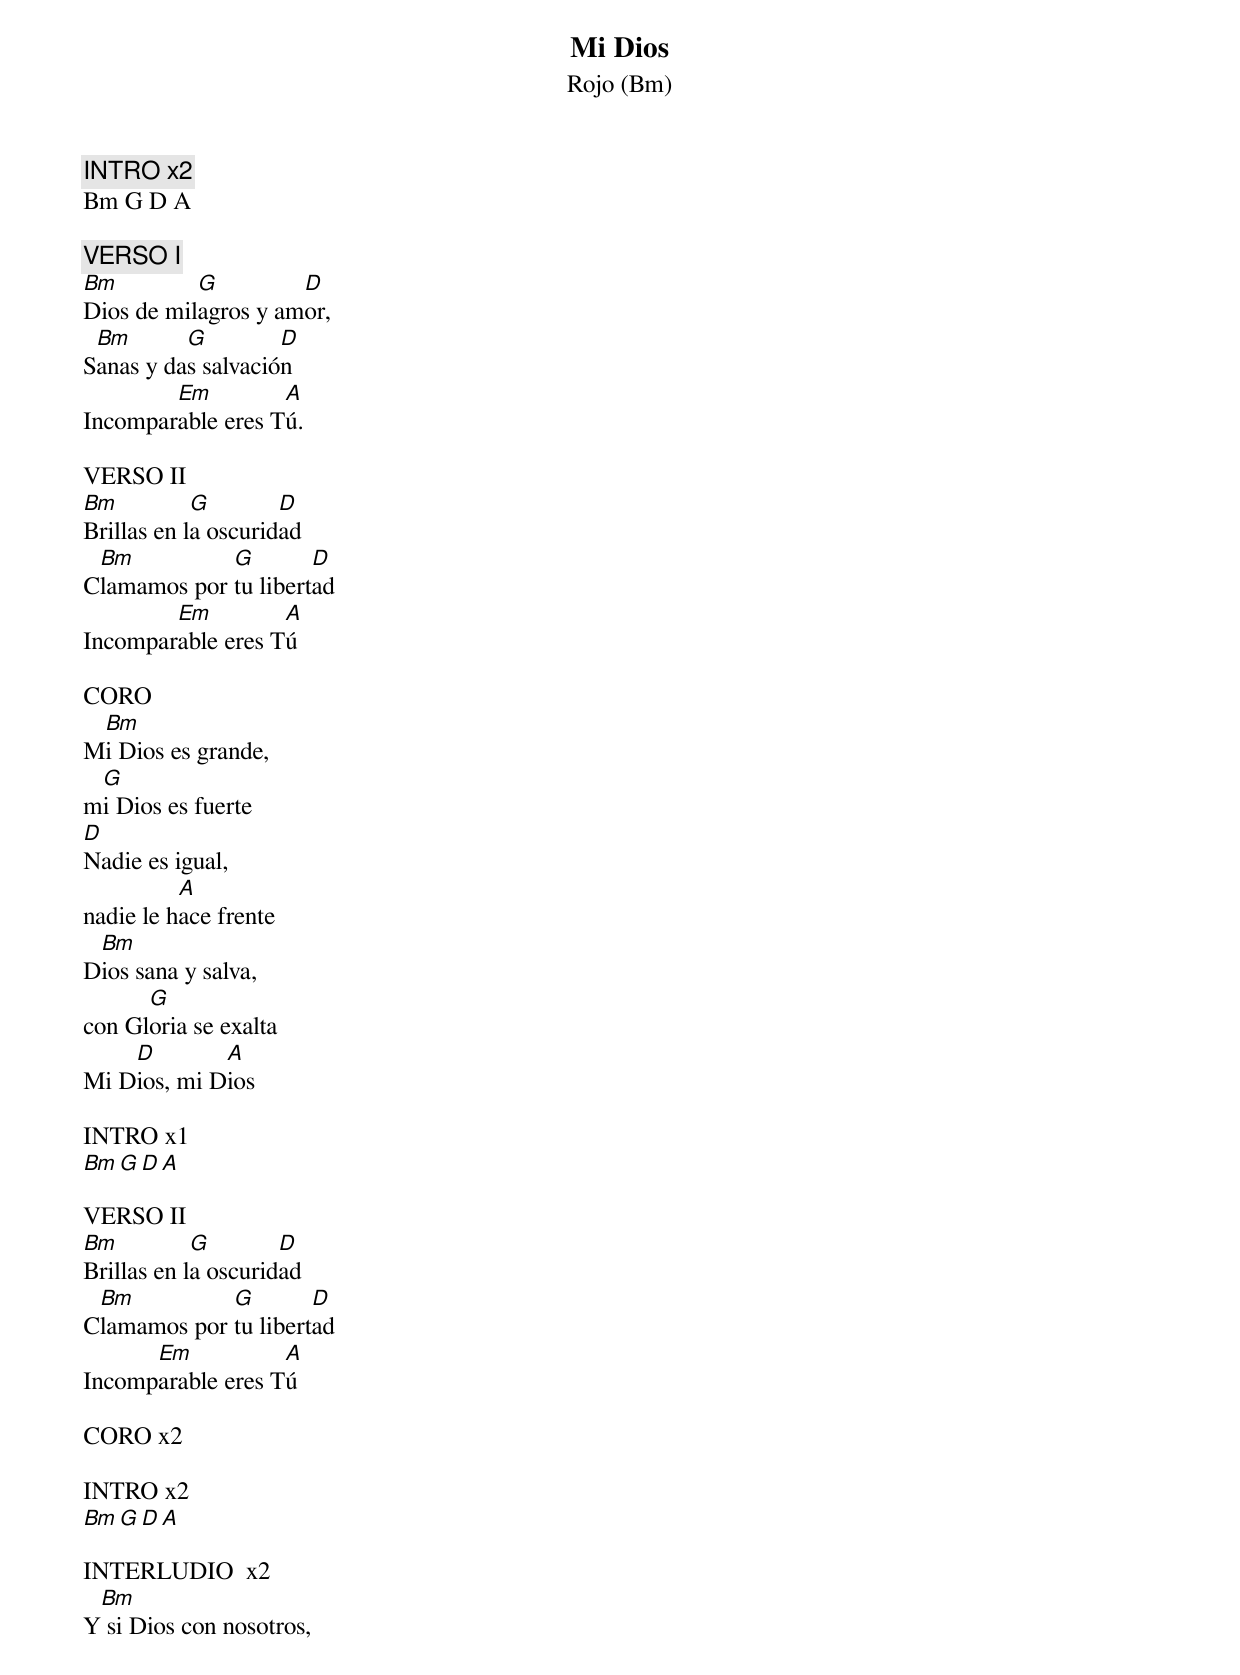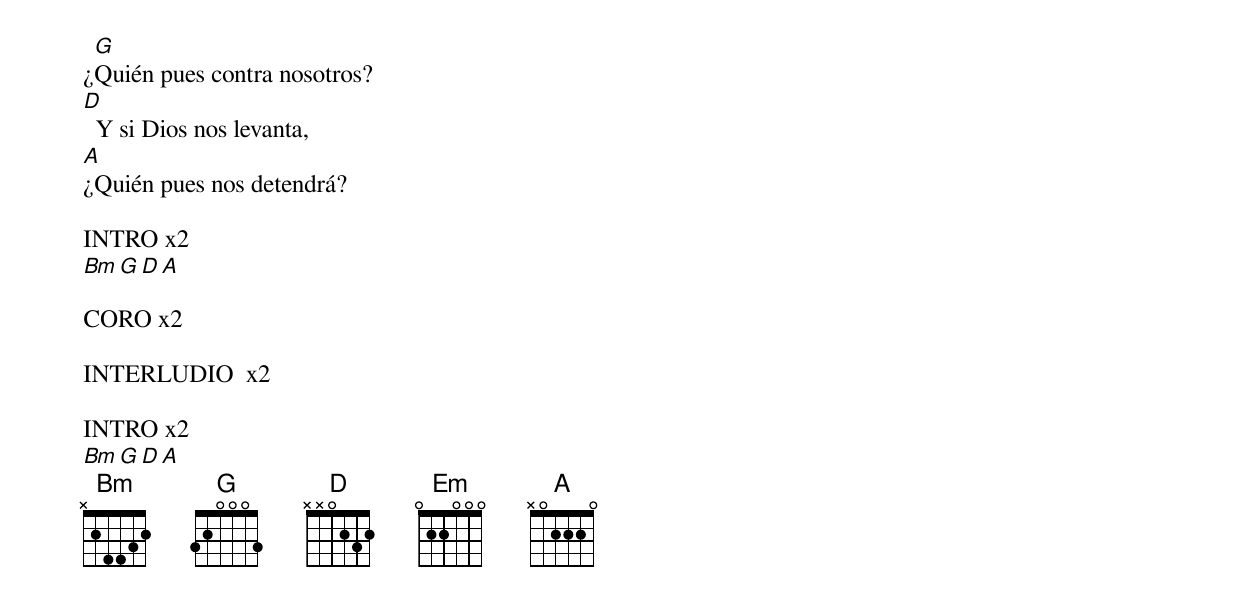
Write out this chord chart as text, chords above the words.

Mi Dios
Rojo (Bm)

INTRO x2
Bm G D A

VERSO I
Bm         G         D
Dios de milagros y amor,
 Bm       G         D
Sanas y das salvación
        Em         A
Incomparable eres Tú.

VERSO II
Bm          G        D
Brillas en la oscuridad
 Bm          G        D
Clamamos por tu libertad
        Em         A
Incomparable eres Tú

CORO
 Bm
Mi Dios es grande,
 G
mi Dios es fuerte
D
Nadie es igual,
          A
nadie le hace frente
 Bm
Dios sana y salva,
      G
con Gloria se exalta
    D        A
Mi Dios, mi Dios

INTRO x1
Bm  G D A

VERSO II
Bm          G        D
Brillas en la oscuridad
 Bm          G        D
Clamamos por tu libertad
      Em           A
Incomparable eres Tú

CORO x2

INTRO x2
Bm  G D A

INTERLUDIO  x2
 Bm
Y si Dios con nosotros,
 G
¿Quién pues contra nosotros?
D
  Y si Dios nos levanta,
A
¿Quién pues nos detendrá?

INTRO x2
Bm G D A

CORO x2

INTERLUDIO  x2

INTRO x2
Bm G D A
